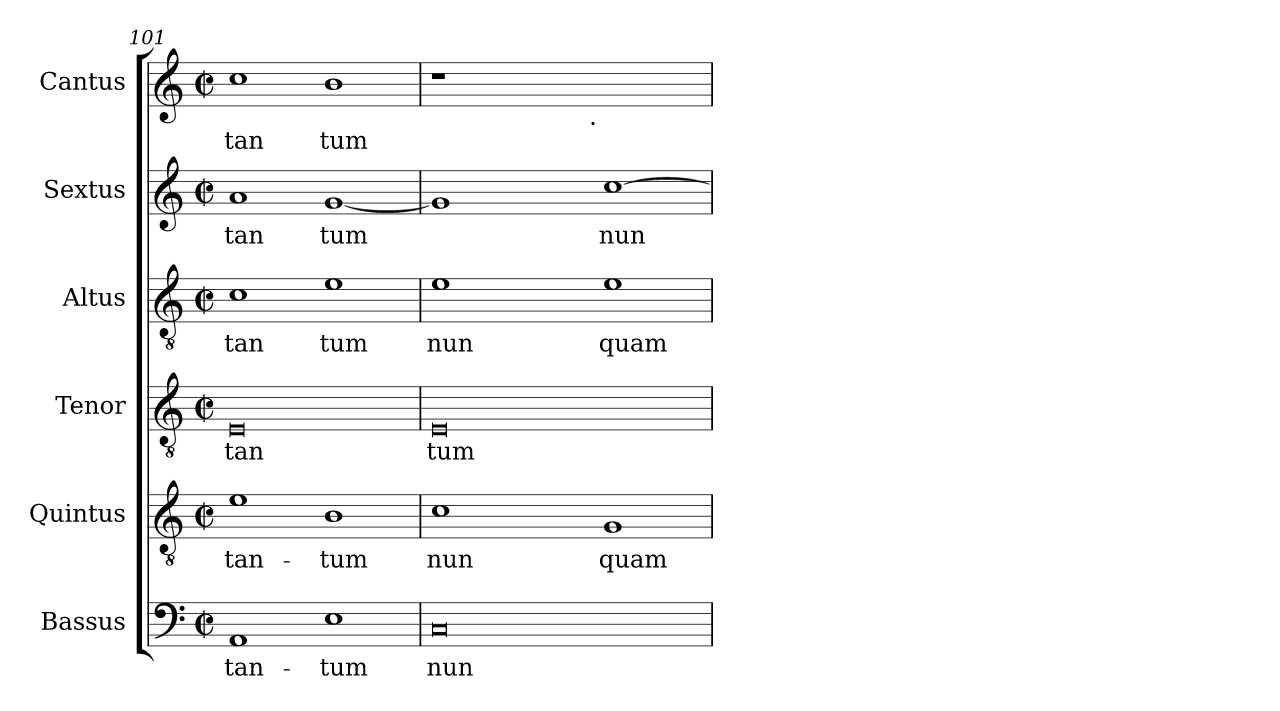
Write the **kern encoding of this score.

**kern	**text	**kern	**text	**kern	**text	**kern	**text	**kern	**text	**kern	**text
*part6	*part6	*part5	*part5	*part4	*part4	*part3	*part3	*part2	*part2	*part1	*part1
*staff6	*staff6	*staff5	*staff5	*staff4	*staff4	*staff3	*staff3	*staff2	*staff2	*staff1	*staff1
*I"Bassus	*	*I"Quintus	*	*I"Tenor	*	*I"Altus	*	*I"Sextus	*	*I"Cantus	*
*I'Bassus	*	*I'Quintus	*	*I'Tenor	*	*I'Altus	*	*	*	*I'Cantus	*
*clefF4	*	*clefGv2	*	*clefGv2	*	*clefGv2	*	*clefG2	*	*clefG2	*
*k[]	*	*k[]	*	*k[]	*	*k[]	*	*k[]	*	*k[]	*
*C:	*	*C:	*	*C:	*	*C:	*	*C:	*	*C:	*
*M2/2	*	*M2/2	*	*M2/2	*	*M2/2	*	*M2/2	*	*M2/2	*
*met(c|)	*	*met(c|)	*	*met(c|)	*	*met(c|)	*	*met(c|)	*	*met(c|)	*
=101	=101	=101	=101	=101	=101	=101	=101	=101	=101	=101	=101
!	!LO:LY:b:cj	!	!LO:LY:b	!	!LO:LY:b	!	!LO:LY:b:cj	!	!LO:LY:b:cj	!	!LO:LY:b:cj
1AA	tan-	1e	tan-	0E	tan	1c	tan	1a	tan	1cc	tan
!	!LO:LY:b:cj	!	!LO:LY:b	!	!	!	!LO:LY:b:cj	!	!LO:LY:b:cj	!	!LO:LY:b:cj
1E	-tum	1B	-tum	.	.	1e	tum	[<1g	tum	1b	tum
!!LO:PB:g=z
=102	=102	=102	=102	=102	=102	=102	=102	=102	=102	=102	=102
!	!LO:LY:b:cj	!	!LO:LY:b	!	!LO:LY:b	!	!LO:LY:b:cj	!	!LO:LY:b:cj	!	!
*	*	*	*	*	*	*	*	*	*	*^	*
0C	nun	1c	nun	0E	tum	1e	nun	1g]	.	1r	2ryy	.
.	.	.	.	.	.	.	.	.	.	.	4ryy	.
.	.	.	.	.	.	.	.	.	.	.	8ryy	.
.	.	.	.	.	.	.	.	.	.	.	16ryy	.
.	.	.	.	.	.	.	.	.	.	.	64ryy	.
!	!	!	!	!	!	!	!	!	!	!	!LO:TX:b:t=.	!
.	.	.	.	.	.	.	.	.	.	.	1ryy	.
!	!	!	!LO:LY:b	!	!	!	!LO:LY:b:cj	!	!LO:LY:b:cj	!	!	!
.	.	1G	quam	.	.	1e	quam	[>1cc	nun-	1ryy	.	.
.	.	.	.	.	.	.	.	.	.	.	32.ryy	.
*	*	*	*	*	*	*	*	*	*	*v	*v	*
=	=	=	=	=	=	=	=	=	=	=	=
*-	*-	*-	*-	*-	*-	*-	*-	*-	*-	*-	*-
